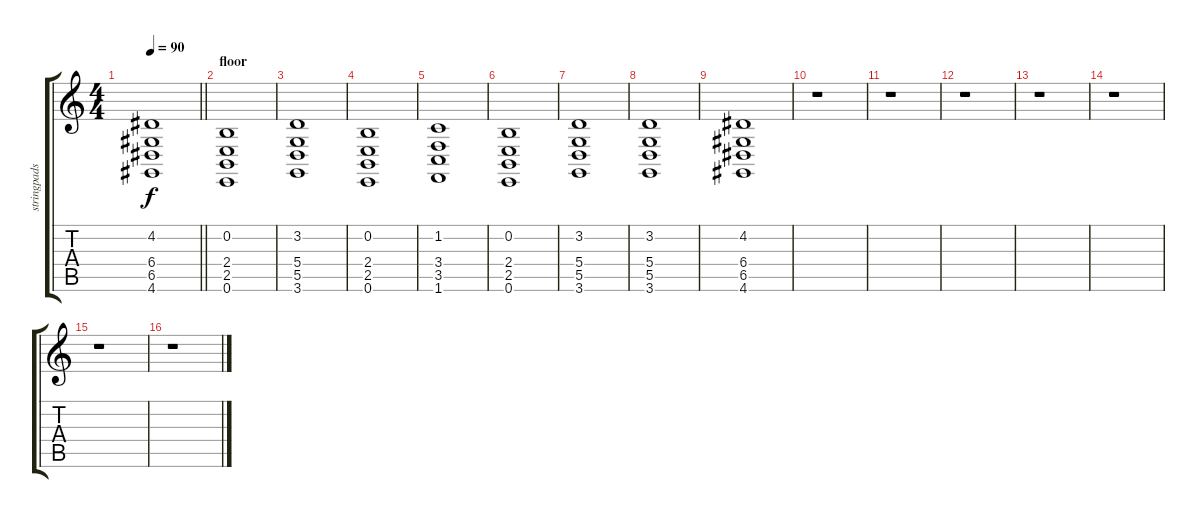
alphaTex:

\track ("stringpads" "stringpads") {instrument pad2warm}
\staff {score tabs}
\tuning (E4 B3 G3 D3 A2 E2) {hide}
\ts (4 4)
\tempo 90
\clef g2
\barLineRight lightlight
\ks c
(4.2 6.4 6.5 4.6).1{dy f} |
\section ("" "floor")
(0.2 2.4 2.5 0.6).1 |
(3.2 5.4 5.5 3.6).1 |
(0.2 2.4 2.5 0.6).1 |
(1.2 3.4 3.5 1.6).1 |
(0.2 2.4 2.5 0.6).1 |
(3.2 5.4 5.5 3.6).1 |
(3.2 5.4 5.5 3.6).1 |
(4.2 6.4 6.5 4.6).1 |
r.1 |
r.1 |
r.1 |
r.1 |
r.1 |
r.1 |
r.1
